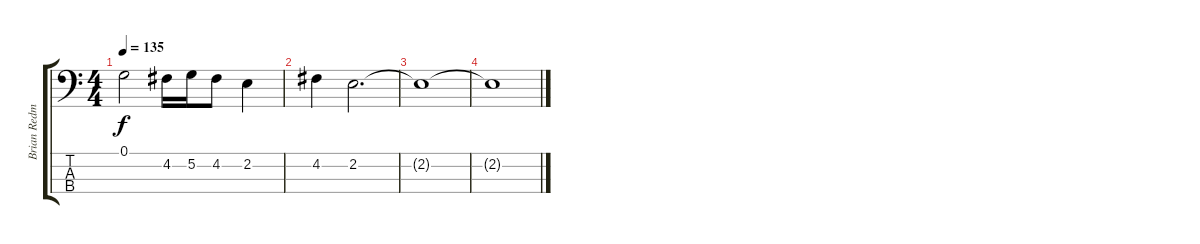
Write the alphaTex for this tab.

\track ("Brian Redman" "Brian Redm") {instrument electricbassfinger}
\staff {score tabs}
\tuning (G2 D2 A1 D1) {hide}
\ts (4 4)
\tempo 135
\clef f4
\ks c
0.1{t}.2{dy f} 4.2.16 5.2.16 4.2.8 2.2.4 |
4.2.4 2.2.2{d} |
2.2{t}.1 |
2.2{t}.1
